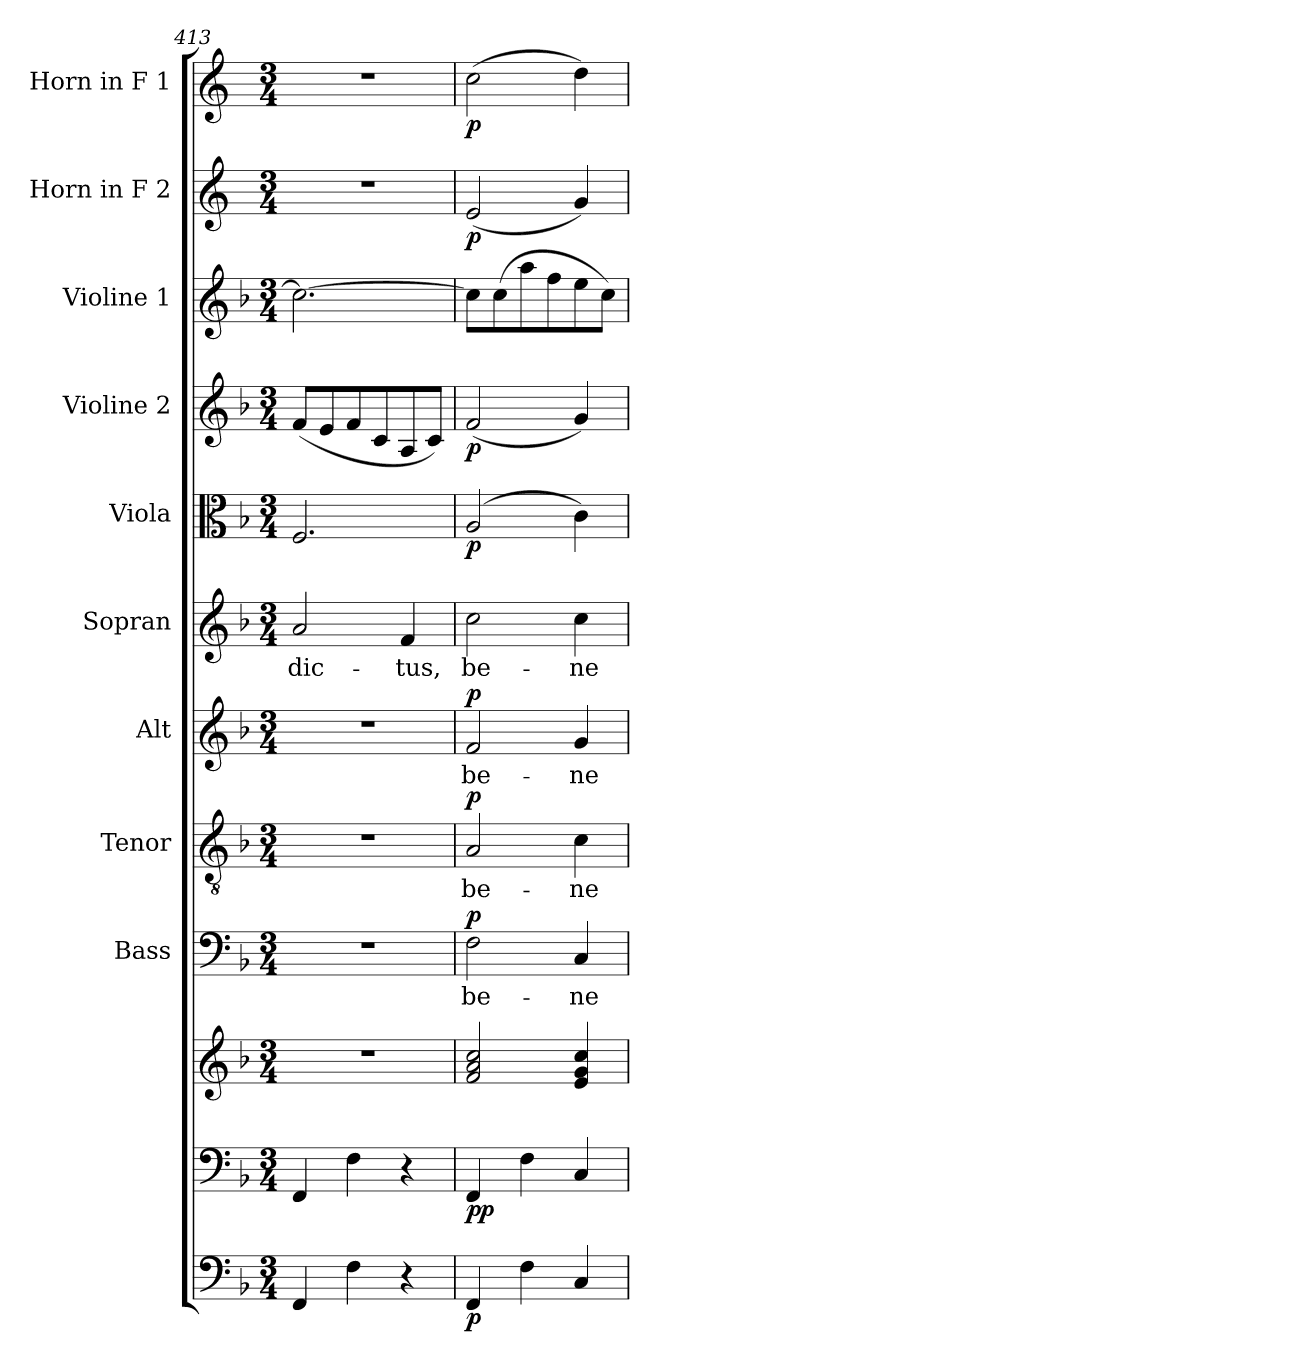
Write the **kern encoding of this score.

**kern	**dynam	**kern	**kern	**dynam	**kern	**text	**dynam	**kern	**text	**dynam	**kern	**text	**dynam	**kern	**text	**kern	**dynam	**kern	**dynam	**kern	**kern	**dynam	**kern	**dynam
*part11	*part11	*part10	*part10	*part10	*part9	*part9	*part9	*part8	*part8	*part8	*part7	*part7	*part7	*part6	*part6	*part5	*part5	*part4	*part4	*part3	*part2	*part2	*part1	*part1
*staff12	*staff12	*staff11	*staff10	*staff10/11	*staff9	*staff9	*staff9	*staff8	*staff8	*staff8	*staff7	*staff7	*staff7	*staff6	*staff6	*staff5	*staff5	*staff4	*staff4	*staff3	*staff2	*staff2	*staff1	*staff1
*	*	*	*	*	*I"Bass	*	*	*I"Tenor	*	*	*I"Alt	*	*	*I"Sopran	*	*I"Viola	*	*I"Violine 2	*	*I"Violine 1	*I"Horn in F 2	*	*I"Horn in F 1	*
*	*	*	*	*	*I'B.	*	*	*I'T.	*	*	*I'A.	*	*	*I'S.	*	*I'Vla.	*	*I'Vl. 2	*	*I'Vl. 1	*	*	*	*
*clefF4	*	*clefF4	*clefG2	*	*clefF4	*	*	*clefGv2	*	*	*clefG2	*	*	*clefG2	*	*clefC3	*	*clefG2	*	*clefG2	*clefG2	*	*clefG2	*
*ITrd7c12	*	*	*	*	*	*	*	*	*	*	*	*	*	*	*	*	*	*	*	*	*ITrd4c7	*	*ITrd4c7	*
*k[b-]	*	*k[b-]	*k[b-]	*	*k[b-]	*	*	*k[b-]	*	*	*k[b-]	*	*	*k[b-]	*	*k[b-]	*	*k[b-]	*	*k[b-]	*k[b-]	*	*k[b-]	*
*F:	*	*F:	*F:	*	*F:	*	*	*F:	*	*	*F:	*	*	*F:	*	*F:	*	*F:	*	*F:	*F:	*	*F:	*
*M3/4	*	*M3/4	*M3/4	*	*M3/4	*	*	*M3/4	*	*	*M3/4	*	*	*M3/4	*	*M3/4	*	*M3/4	*	*M3/4	*M3/4	*	*M3/4	*
=413	=413	=413	=413	=413	=413	=413	=413	=413	=413	=413	=413	=413	=413	=413	=413	=413	=413	=413	=413	=413	=413	=413	=413	=413
!	!	!	!	!	!	!	!	!	!	!	!	!	!	!	!LO:LY:b	!	!	!	!	!	!	!	!	!
4FFF/	.	4FF/	2.r	.	2.r	.	.	2.r	.	.	2.r	.	.	2a/	-dic-	2.F/	.	(<8f/L	.	2.cc\_	2.r	.	2.r	.
.	.	.	.	.	.	.	.	.	.	.	.	.	.	.	.	.	.	8e/	.	.	.	.	.	.
4FF\	.	4F\	.	.	.	.	.	.	.	.	.	.	.	.	.	.	.	8f/	.	.	.	.	.	.
.	.	.	.	.	.	.	.	.	.	.	.	.	.	.	.	.	.	8c/	.	.	.	.	.	.
!	!	!	!	!	!	!	!	!	!	!	!	!	!	!	!LO:LY:b	!	!	!	!	!	!	!	!	!
4r	.	4r	.	.	.	.	.	.	.	.	.	.	.	4f/	-tus,	.	.	8A/	.	.	.	.	.	.
.	.	.	.	.	.	.	.	.	.	.	.	.	.	.	.	.	.	8c/J)	.	.	.	.	.	.
=414	=414	=414	=414	=414	=414	=414	=414	=414	=414	=414	=414	=414	=414	=414	=414	=414	=414	=414	=414	=414	=414	=414	=414	=414
!	!LO:DY:b	!	!	!LO:DY:b=2	!	!LO:LY:b	!	!	!LO:LY:b	!	!	!LO:LY:b	!	!	!LO:LY:b	!	!	!	!	!	!	!	!	!
!	!	!	!	!LO:DY:n=1:b	!	!	!LO:DY:a	!	!	!LO:DY:a	!	!	!LO:DY:a	!	!	!	!LO:DY:b	!	!LO:DY:b	!	!	!LO:DY:b	!	!LO:DY:b
4FFF/	p	4FF/	2f/ 2a/ 2cc/	p p	2F\	be-	p	2A/	be-	p	2f/	be-	p	2cc\	be-	(2A/	p	(<2f/	p	8cc\L]	(<2A/	p	(>2f\	p
.	.	.	.	.	.	.	.	.	.	.	.	.	.	.	.	.	.	.	.	(>8cc\	.	.	.	.
4FF\	.	4F\	.	.	.	.	.	.	.	.	.	.	.	.	.	.	.	.	.	8aa\	.	.	.	.
.	.	.	.	.	.	.	.	.	.	.	.	.	.	.	.	.	.	.	.	8ff\	.	.	.	.
!	!	!	!	!	!	!LO:LY:b	!	!	!LO:LY:b	!	!	!LO:LY:b	!	!	!LO:LY:b	!	!	!	!	!	!	!	!	!
4CC/	.	4C/	4e/ 4g/ 4cc/	.	4C/	-ne-	.	4c\	-ne-	.	4g/	-ne-	.	4cc\	-ne-	4c\)	.	4g/)	.	8ee\	4c/)	.	4g\)	.
.	.	.	.	.	.	.	.	.	.	.	.	.	.	.	.	.	.	.	.	8cc\J)	.	.	.	.
=	=	=	=	=	=	=	=	=	=	=	=	=	=	=	=	=	=	=	=	=	=	=	=	=
*-	*-	*-	*-	*-	*-	*-	*-	*-	*-	*-	*-	*-	*-	*-	*-	*-	*-	*-	*-	*-	*-	*-	*-	*-
